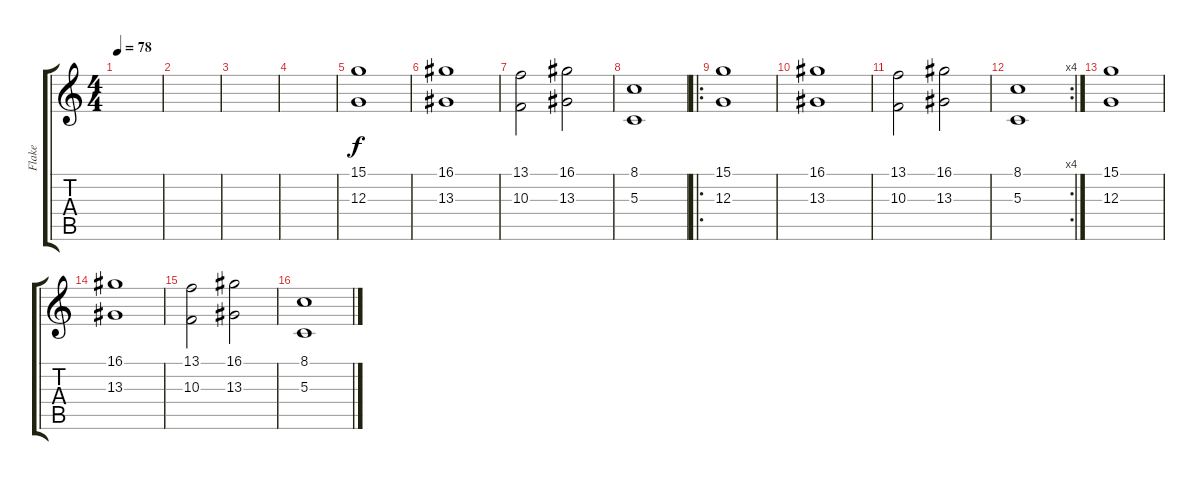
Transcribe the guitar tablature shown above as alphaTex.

\track ("Flake" "Flake") {instrument choiraahs}
\staff {score tabs}
\tuning (E4 B3 G3 D3 A2 E2) {hide}
\ts (4 4)
\tempo 78
\clef g2
\ks c
|
|
|
|
(15.1 12.3).1 |
(16.1 13.3).1 |
(13.1 10.3).2 (16.1 13.3).2 |
(8.1 5.3).1 |
\ro
(15.1 12.3).1 |
(16.1 13.3).1 |
(13.1 10.3).2 (16.1 13.3).2 |
\rc 4
(8.1 5.3).1 |
(15.1 12.3).1 |
(16.1 13.3).1 |
(13.1 10.3).2 (16.1 13.3).2 |
(8.1 5.3).1
